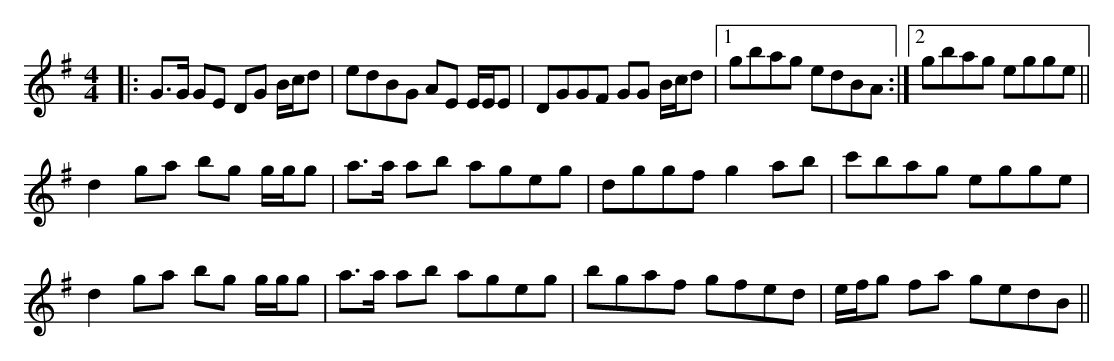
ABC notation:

X:1
M:4/4
K:G
|:G>G GE DG B/c/d|edBG AE E/E/E|DGGF GG B/c/d|1 gbag edBA:|2 gbag egge||
d2 ga bg g/g/g|a>a ab ageg|dggf g2 ab|c'bag egge|
d2 ga bg g/g/g|a>a ab ageg|bgaf gfed|e/f/g fa gedB||
